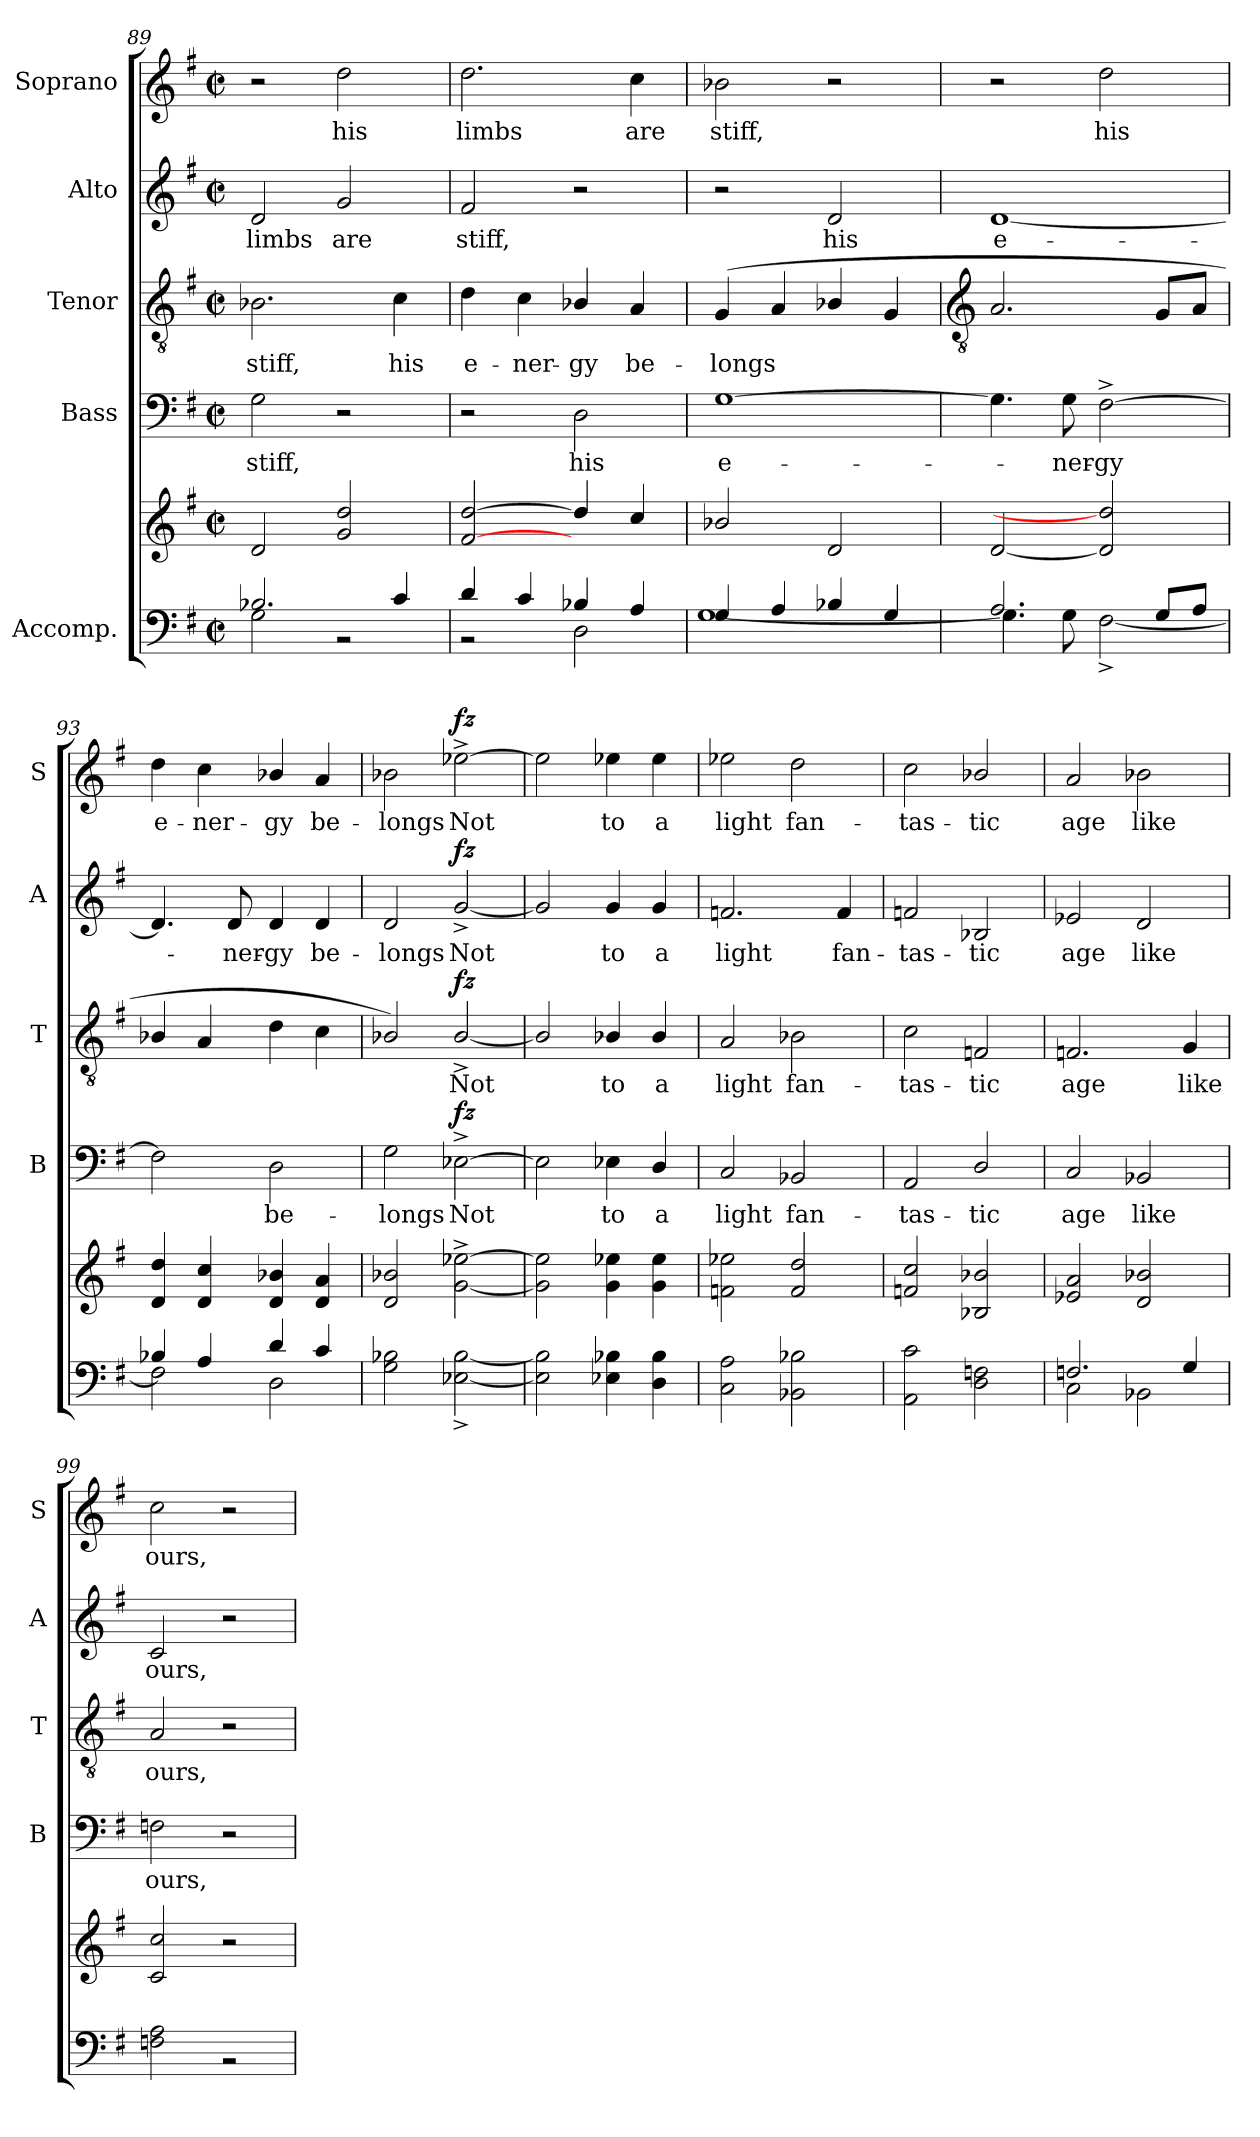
**kern	**kern	**dynam	**kern	**text	**dynam	**kern	**text	**dynam	**kern	**text	**dynam	**kern	**text	**dynam
*part5	*part5	*part5	*part4	*part4	*part4	*part3	*part3	*part3	*part2	*part2	*part2	*part1	*part1	*part1
*staff6	*staff5	*staff5/6	*staff4	*staff4	*staff4	*staff3	*staff3	*staff3	*staff2	*staff2	*staff2	*staff1	*staff1	*staff1
*I"Accomp.	*	*	*I"Bass	*	*	*I"Tenor	*	*	*I"Alto	*	*	*I"Soprano	*	*
*	*	*	*I'B	*	*	*I'T	*	*	*I'A	*	*	*I'S	*	*
*clefF4	*clefG2	*	*clefF4	*	*	*clefGv2	*	*	*clefG2	*	*	*clefG2	*	*
*k[f#]	*k[f#]	*	*k[f#]	*	*	*k[f#]	*	*	*k[f#]	*	*	*k[f#]	*	*
*G:	*G:	*	*G:	*	*	*G:	*	*	*G:	*	*	*G:	*	*
*M2/2	*M2/2	*	*M2/2	*	*	*M2/2	*	*	*M2/2	*	*	*M2/2	*	*
*met(c|)	*met(c|)	*	*met(c|)	*	*	*met(c|)	*	*	*met(c|)	*	*	*met(c|)	*	*
=89	=89	=89	=89	=89	=89	=89	=89	=89	=89	=89	=89	=89	=89	=89
*^	*^	*	*	*	*	*	*	*	*	*	*	*	*	*
!	!	!	!	!	!	!LO:LY:b	!	!	!LO:LY:b	!	!	!LO:LY:b	!	!	!	!
2.B-X/	2G\	2d/	1ryy	.	2G	stiff,	.	2.B-X	stiff,	.	2d	limbs	.	2r	.	.
!	!	!	!	!	!	!	!	!	!	!	!	!LO:LY:b	!	!	!LO:LY:b	!
.	2r	2g/ 2dd/	.	.	2r	.	.	.	.	.	2g	are	.	2dd	his	.
!	!	!	!	!	!	!	!	!	!LO:LY:b	!	!	!	!	!	!	!
4c/	.	.	.	.	.	.	.	4c	his	.	.	.	.	.	.	.
=90	=90	=90	=90	=90	=90	=90	=90	=90	=90	=90	=90	=90	=90	=90	=90	=90
!	!	!	!	!	!	!	!	!	!LO:LY:b	!	!	!LO:LY:b	!	!	!LO:LY:b	!
4d/	2r	[2f#/ [2dd/	1ryy	.	2r	.	.	4d	e-	.	2f#	stiff,	.	2.dd	limbs	.
!	!	!	!	!	!	!	!	!	!LO:LY:b	!	!	!	!	!	!	!
4c/	.	.	.	.	.	.	.	4c	-ner-	.	.	.	.	.	.	.
!	!	!	!	!	!	!LO:LY:b	!	!	!LO:LY:b	!	!	!	!	!	!	!
4B-X/	2D\	4dd/]	.	.	2D	his	.	4B-X/	-gy	.	2r	.	.	.	.	.
!	!	!	!	!	!	!	!	!	!LO:LY:b	!	!	!	!	!	!LO:LY:b	!
4A/	.	4cc/	.	.	.	.	.	4A	be-	.	.	.	.	4cc	are	.
=91	=91	=91	=91	=91	=91	=91	=91	=91	=91	=91	=91	=91	=91	=91	=91	=91
!	!	!	!	!	!	!LO:LY:b	!	!	!LO:LY:b	!	!	!	!	!	!LO:LY:b	!
4G/	[1G\	2b-X/	1ryy	.	[1G	e-	.	(>4G	-longs	.	2r	.	.	2b-X	stiff,	.
4A/	.	.	.	.	.	.	.	4A	.	.	.	.	.	.	.	.
!	!	!	!	!	!	!	!	!	!	!	!	!LO:LY:b	!	!	!	!
4B-X/	.	2d/	.	.	.	.	.	4B-X/	.	.	2d	his	.	2r	.	.
4G/	.	.	.	.	.	.	.	4G	.	.	.	.	.	.	.	.
*	*	*v	*v	*	*	*	*	*	*	*	*	*	*	*	*	*
!!LO:LB:g=z
=92	=92	=92	=92	=92	=92	=92	=92	=92	=92	=92	=92	=92	=92	=92	=92
*	*	*	*	*	*	*	*clefGv2	*	*	*	*	*	*	*	*
!	!	!	!	!	!	!	!	!	!	!	!LO:LY:b	!	!	!	!
2.A/	4.G\]	[2d	.	4.G]	.	.	2.A	.	.	[1d	e-	.	2r	.	.
!	!	!	!	!	!LO:LY:b	!	!	!	!	!	!	!	!	!	!
.	8G\	.	.	8G	ner-	.	.	.	.	.	.	.	.	.	.
!	!	!	!	!	!LO:LY:b	!	!	!	!	!	!	!	!	!LO:LY:b	!
.	[2F#^\	2d] 2dd]	.	[2F#^	-gy	.	.	.	.	.	.	.	2dd	his	.
8G/L	.	.	.	.	.	.	8GL	.	.	.	.	.	.	.	.
8A/J	.	.	.	.	.	.	8AJ	.	.	.	.	.	.	.	.
=93	=93	=93	=93	=93	=93	=93	=93	=93	=93	=93	=93	=93	=93	=93	=93
!	!	!	!	!	!	!	!	!	!	!	!	!	!	!LO:LY:b	!
4B-X/	2F#\]	4d 4dd	.	2F#]	.	.	4B-X/	.	.	4.d]	.	.	4dd	e-	.
!	!	!	!	!	!	!	!	!	!	!	!	!	!	!LO:LY:b	!
4A/	.	4d 4cc	.	.	.	.	4A	.	.	.	.	.	4cc	-ner-	.
!	!	!	!	!	!	!	!	!	!	!	!LO:LY:b	!	!	!	!
.	.	.	.	.	.	.	.	.	.	8d	ner-	.	.	.	.
!	!	!	!	!	!LO:LY:b	!	!	!	!	!	!LO:LY:b	!	!	!LO:LY:b	!
4d/	2D\	4d/ 4b-X/	.	2D	be-	.	4d	.	.	4d	-gy	.	4b-X/	-gy	.
!	!	!	!	!	!	!	!	!	!	!	!LO:LY:b	!	!	!LO:LY:b	!
4c/	.	4d 4a	.	.	.	.	4c	.	.	4d	be-	.	4a	be-	.
=94	=94	=94	=94	=94	=94	=94	=94	=94	=94	=94	=94	=94	=94	=94	=94
!	!	!	!	!	!LO:LY:b	!	!	!	!	!	!LO:LY:b	!	!	!LO:LY:b	!
1ryy	2G\ 2B-X\	2d 2b-X	.	2G	-longs	.	2B-X/)	.	.	2d	-longs	.	2b-X	-longs	.
!	!	!	!LO:DY:b=2	!	!LO:LY:b	!	!	!LO:LY:b	!	!	!LO:LY:b	!	!	!LO:LY:b	!
!	!	!	!LO:DY:n=1:b	!	!	!LO:DY:b	!	!	!LO:DY:b	!	!	!LO:DY:b	!	!	!LO:DY:b
.	[2E-X\^ [2B-\^	[2g^ [2ee-X^	fz fz	[2E-X^	Not	fz	[2B-^/	Not	fz	[2g^	Not	fz	[2ee-X^	Not	fz
=95	=95	=95	=95	=95	=95	=95	=95	=95	=95	=95	=95	=95	=95	=95	=95
1ryy	2E-\] 2B-\]	2g] 2ee-]	.	2E-]	.	.	2B-/]	.	.	2g]	.	.	2ee-]	.	.
!	!	!	!	!	!LO:LY:b	!	!	!LO:LY:b	!	!	!LO:LY:b	!	!	!LO:LY:b	!
.	4E-\ 4B-\	4g 4ee-	.	4E-	to	.	4B-/	to	.	4g	to	.	4ee-	to	.
!	!	!	!	!	!LO:LY:b	!	!	!LO:LY:b	!	!	!LO:LY:b	!	!	!LO:LY:b	!
.	4D\ 4B-\	4g 4ee-	.	4D/	a	.	4B-/	a	.	4g	a	.	4ee-	a	.
=96	=96	=96	=96	=96	=96	=96	=96	=96	=96	=96	=96	=96	=96	=96	=96
!	!	!	!	!	!LO:LY:b	!	!	!LO:LY:b	!	!	!LO:LY:b	!	!	!LO:LY:b	!
1ryy	2C\ 2A\	2fn 2ee-X	.	2C	light	.	2A	light	.	2.fn	light	.	2ee-X	light	.
!	!	!	!	!	!LO:LY:b	!	!	!LO:LY:b	!	!	!	!	!	!LO:LY:b	!
.	2BB-X\ 2B-X\	2f 2dd	.	2BB-X	fan-	.	2B-X	fan-	.	.	.	.	2dd	fan-	.
!	!	!	!	!	!	!	!	!	!	!	!LO:LY:b	!	!	!	!
.	.	.	.	.	.	.	.	.	.	4f	fan-	.	.	.	.
=97	=97	=97	=97	=97	=97	=97	=97	=97	=97	=97	=97	=97	=97	=97	=97
!	!	!	!	!	!LO:LY:b	!	!	!LO:LY:b	!	!	!LO:LY:b	!	!	!LO:LY:b	!
1ryy	2AA\ 2c\	2fn 2cc	.	2AA	-tas-	.	2c	-tas-	.	2fn	-tas-	.	2cc	-tas-	.
!	!	!	!	!	!LO:LY:b	!	!	!LO:LY:b	!	!	!LO:LY:b	!	!	!LO:LY:b	!
.	2D\ 2Fn\	2B-X/ 2b-X/	.	2D/	-tic	.	2Fn	-tic	.	2B-X	-tic	.	2b-X/	-tic	.
=98	=98	=98	=98	=98	=98	=98	=98	=98	=98	=98	=98	=98	=98	=98	=98
!	!	!	!	!	!LO:LY:b	!	!	!LO:LY:b	!	!	!LO:LY:b	!	!	!LO:LY:b	!
2.Fn/	2C\	2e-X 2a	.	2C	age	.	2.Fn	age	.	2e-X	age	.	2a	age	.
!	!	!	!	!	!LO:LY:b	!	!	!	!	!	!LO:LY:b	!	!	!LO:LY:b	!
.	2BB-X\	2d 2b-X	.	2BB-X	like	.	.	.	.	2d	like	.	2b-X	like	.
!	!	!	!	!	!	!	!	!LO:LY:b	!	!	!	!	!	!	!
4G/	.	.	.	.	.	.	4G	like	.	.	.	.	.	.	.
=99	=99	=99	=99	=99	=99	=99	=99	=99	=99	=99	=99	=99	=99	=99	=99
!	!	!	!	!	!LO:LY:b	!	!	!LO:LY:b	!	!	!LO:LY:b	!	!	!LO:LY:b	!
1ryy	2Fn\ 2A\	2c 2cc	.	2Fn	ours,	.	2A	ours,	.	2c	ours,	.	2cc	ours,	.
.	2r	2r	.	2r	.	.	2r	.	.	2r	.	.	2r	.	.
*v	*v	*	*	*	*	*	*	*	*	*	*	*	*	*	*
=	=	=	=	=	=	=	=	=	=	=	=	=	=	=
*-	*-	*-	*-	*-	*-	*-	*-	*-	*-	*-	*-	*-	*-	*-
